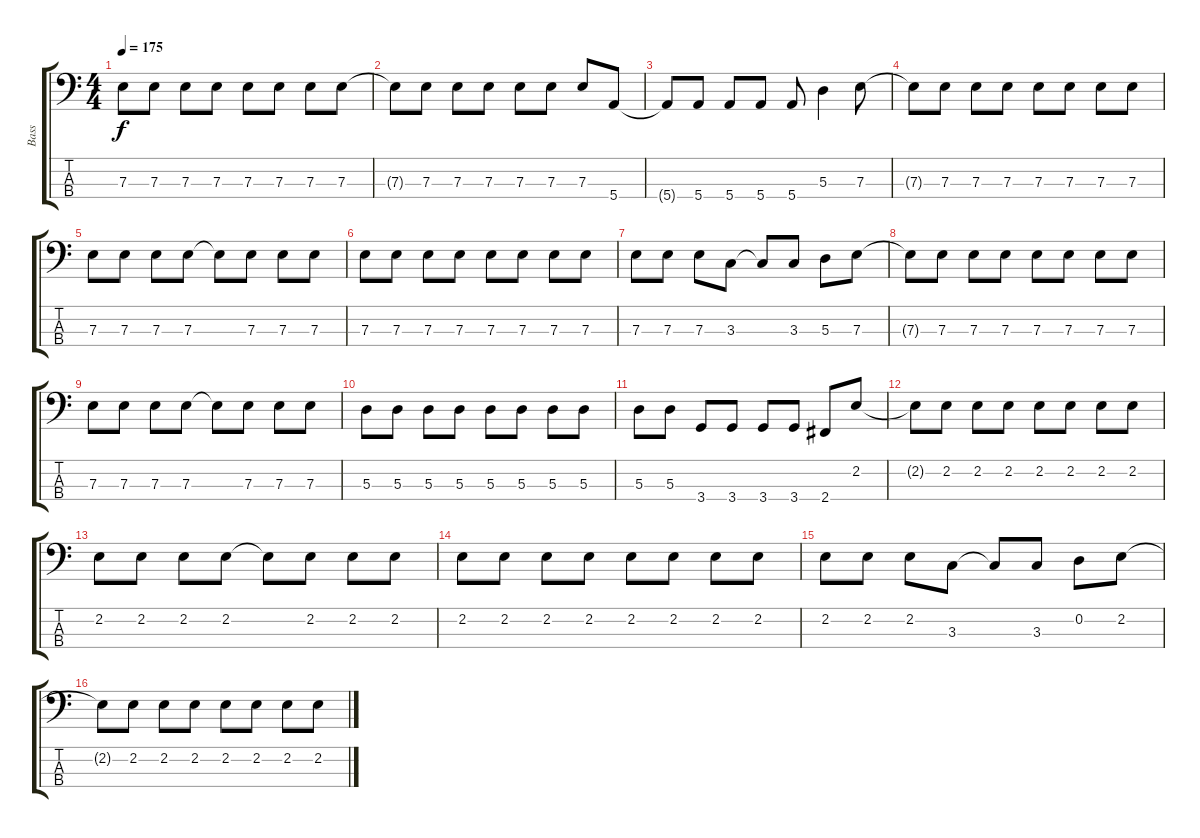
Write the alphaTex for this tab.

\track ("Bass" "Bass") {instrument acousticguitarnylon}
\staff {score tabs}
\tuning (G2 D2 A1 E1) {hide}
\ts (4 4)
\tempo 175
\clef f4
\ks c
7.3{t}.8{dy f} 7.3.8 7.3.8 7.3.8 7.3.8 7.3.8 7.3.8 7.3.8 |
7.3{t}.8 7.3.8 7.3.8 7.3.8 7.3.8 7.3.8 7.3.8 5.4.8 |
5.4{t}.8 5.4.8 5.4.8 5.4.8 5.4.8 5.3.4 7.3.8 |
7.3{t}.8 7.3.8 7.3.8 7.3.8 7.3.8 7.3.8 7.3.8 7.3.8 |
7.3.8 7.3.8 7.3.8 7.3.8 7.3{t}.8 7.3.8 7.3.8 7.3.8 |
7.3.8 7.3.8 7.3.8 7.3.8 7.3.8 7.3.8 7.3.8 7.3.8 |
7.3.8 7.3.8 7.3.8 3.3.8 3.3{t}.8 3.3.8 5.3.8 7.3.8 |
7.3{t}.8 7.3.8 7.3.8 7.3.8 7.3.8 7.3.8 7.3.8 7.3.8 |
7.3.8 7.3.8 7.3.8 7.3.8 7.3{t}.8 7.3.8 7.3.8 7.3.8 |
5.3.8 5.3.8 5.3.8 5.3.8 5.3.8 5.3.8 5.3.8 5.3.8 |
5.3.8 5.3.8 3.4.8 3.4.8 3.4.8 3.4.8 2.4.8 2.2.8 |
2.2{t}.8 2.2.8 2.2.8 2.2.8 2.2.8 2.2.8 2.2.8 2.2.8 |
2.2.8 2.2.8 2.2.8 2.2.8 2.2{t}.8 2.2.8 2.2.8 2.2.8 |
2.2.8 2.2.8 2.2.8 2.2.8 2.2.8 2.2.8 2.2.8 2.2.8 |
2.2.8 2.2.8 2.2.8 3.3.8 3.3{t}.8 3.3.8 0.2.8 2.2.8 |
2.2{t}.8 2.2.8 2.2.8 2.2.8 2.2.8 2.2.8 2.2.8 2.2.8
